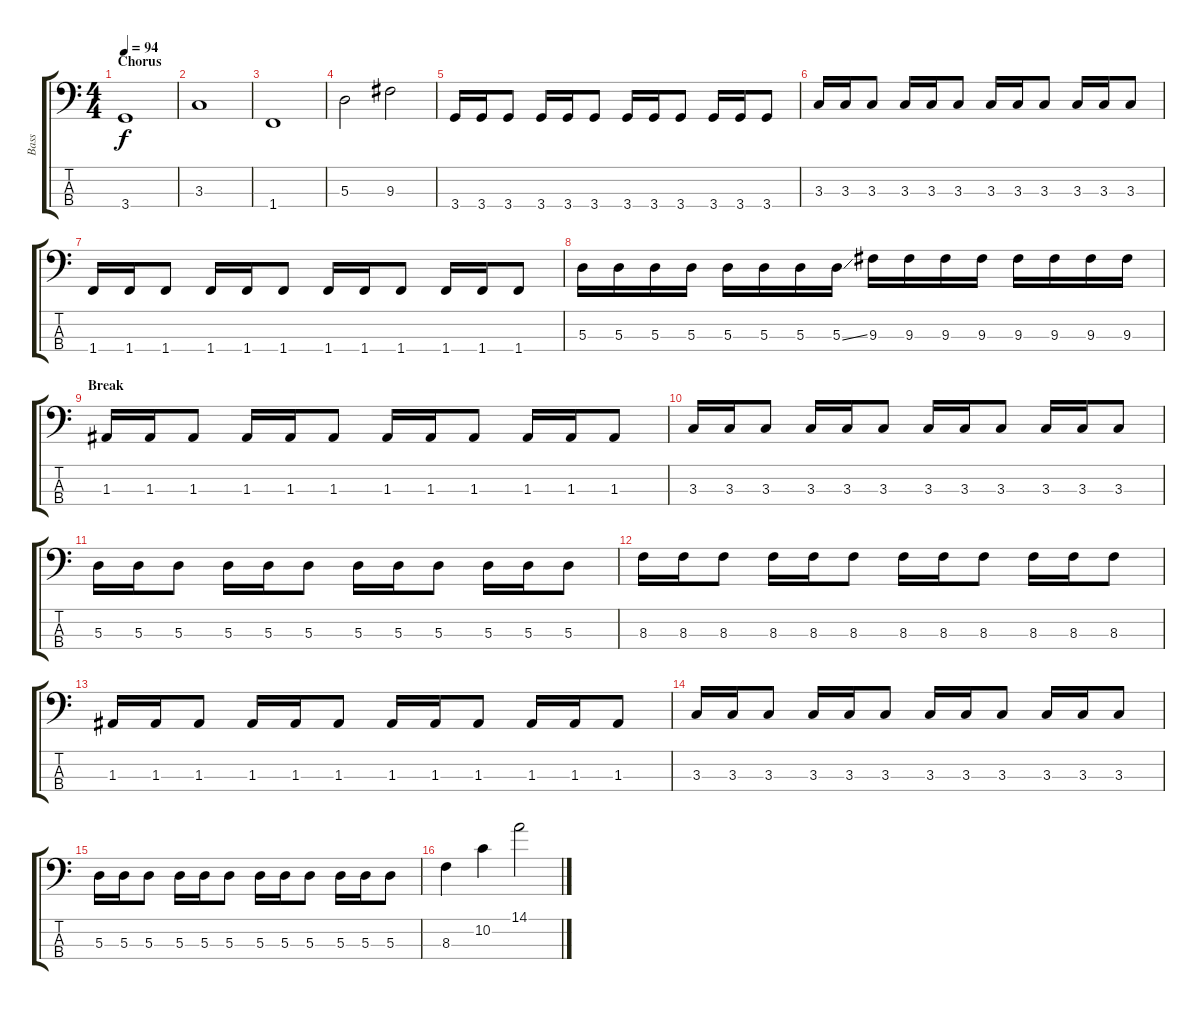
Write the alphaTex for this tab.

\track ("Bass" "Bass") {instrument electricbasspick}
\staff {score tabs}
\tuning (G2 D2 A1 E1) {hide}
\ts (4 4)
\section ("" "Chorus")
\tempo 94
\clef f4
\ks c
3.4.1{dy f volume 16} |
3.3.1 |
1.4.1 |
5.3.2 9.3.2 |
3.4.16 3.4.16 3.4.8 3.4.16 3.4.16 3.4.8 3.4.16 3.4.16 3.4.8 3.4.16 3.4.16 3.4.8 |
3.3.16 3.3.16 3.3.8 3.3.16 3.3.16 3.3.8 3.3.16 3.3.16 3.3.8 3.3.16 3.3.16 3.3.8 |
1.4.16 1.4.16 1.4.8 1.4.16 1.4.16 1.4.8 1.4.16 1.4.16 1.4.8 1.4.16 1.4.16 1.4.8 |
5.3.16 5.3.16 5.3.16 5.3.16 5.3.16 5.3.16 5.3.16 5.3{ss}.16 9.3.16 9.3.16 9.3.16 9.3.16 9.3.16 9.3.16 9.3.16 9.3.16 |
\section ("" "Break")
1.3.16 1.3.16 1.3.8 1.3.16 1.3.16 1.3.8 1.3.16 1.3.16 1.3.8 1.3.16 1.3.16 1.3.8 |
3.3.16 3.3.16 3.3.8 3.3.16 3.3.16 3.3.8 3.3.16 3.3.16 3.3.8 3.3.16 3.3.16 3.3.8 |
5.3.16 5.3.16 5.3.8 5.3.16 5.3.16 5.3.8 5.3.16 5.3.16 5.3.8 5.3.16 5.3.16 5.3.8 |
8.3.16 8.3.16 8.3.8 8.3.16 8.3.16 8.3.8 8.3.16 8.3.16 8.3.8 8.3.16 8.3.16 8.3.8 |
1.3.16 1.3.16 1.3.8 1.3.16 1.3.16 1.3.8 1.3.16 1.3.16 1.3.8 1.3.16 1.3.16 1.3.8 |
3.3.16 3.3.16 3.3.8 3.3.16 3.3.16 3.3.8 3.3.16 3.3.16 3.3.8 3.3.16 3.3.16 3.3.8 |
5.3.16 5.3.16 5.3.8 5.3.16 5.3.16 5.3.8 5.3.16 5.3.16 5.3.8 5.3.16 5.3.16 5.3.8 |
8.3.4 10.2.4 14.1.2
